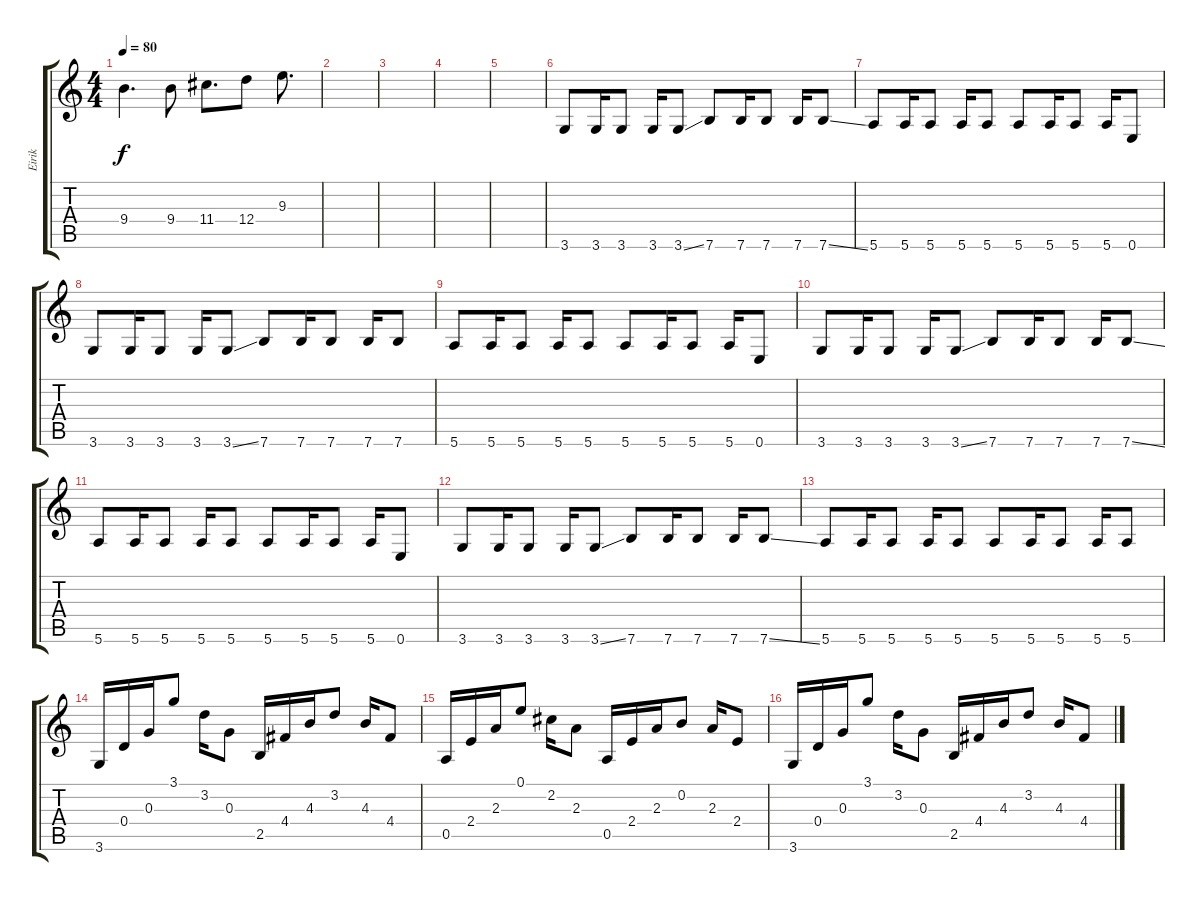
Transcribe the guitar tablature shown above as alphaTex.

\track ("Eirik" "Eirik") {instrument acousticguitarnylon}
\staff {score tabs}
\tuning (E4 B3 G3 D3 A2 E2) {hide}
\ts (4 4)
\tempo 80
\clef g2
\ks c
9.4.4{d dy f} 9.4.8 11.4.8{d} 12.4.8 9.3.8{d} |
|
|
|
|
3.6.8 3.6.16 3.6.8 3.6.16 3.6{ss}.8 7.6.8 7.6.16 7.6.8 7.6.16 7.6{ss}.8 |
5.6.8 5.6.16 5.6.8 5.6.16 5.6.8 5.6.8 5.6.16 5.6.8 5.6.16 0.6.8 |
3.6.8 3.6.16 3.6.8 3.6.16 3.6{ss}.8 7.6.8 7.6.16 7.6.8 7.6.16 7.6.8 |
5.6.8 5.6.16 5.6.8 5.6.16 5.6.8 5.6.8 5.6.16 5.6.8 5.6.16 0.6.8 |
3.6.8 3.6.16 3.6.8 3.6.16 3.6{ss}.8 7.6.8 7.6.16 7.6.8 7.6.16 7.6{ss}.8 |
5.6.8 5.6.16 5.6.8 5.6.16 5.6.8 5.6.8 5.6.16 5.6.8 5.6.16 0.6.8 |
3.6.8 3.6.16 3.6.8 3.6.16 3.6{ss}.8 7.6.8 7.6.16 7.6.8 7.6.16 7.6{ss}.8 |
5.6.8 5.6.16 5.6.8 5.6.16 5.6.8 5.6.8 5.6.16 5.6.8 5.6.16 5.6.8 |
3.6.16 0.4.16 0.3.16 3.1.8 3.2.16 0.3.8 2.5.16 4.4.16 4.3.16 3.2.8 4.3.16 4.4.8 |
0.5.16 2.4.16 2.3.16 0.1.8 2.2.16 2.3.8 0.5.16 2.4.16 2.3.16 0.2.8 2.3.16 2.4.8 |
3.6.16 0.4.16 0.3.16 3.1.8 3.2.16 0.3.8 2.5.16 4.4.16 4.3.16 3.2.8 4.3.16 4.4.8
